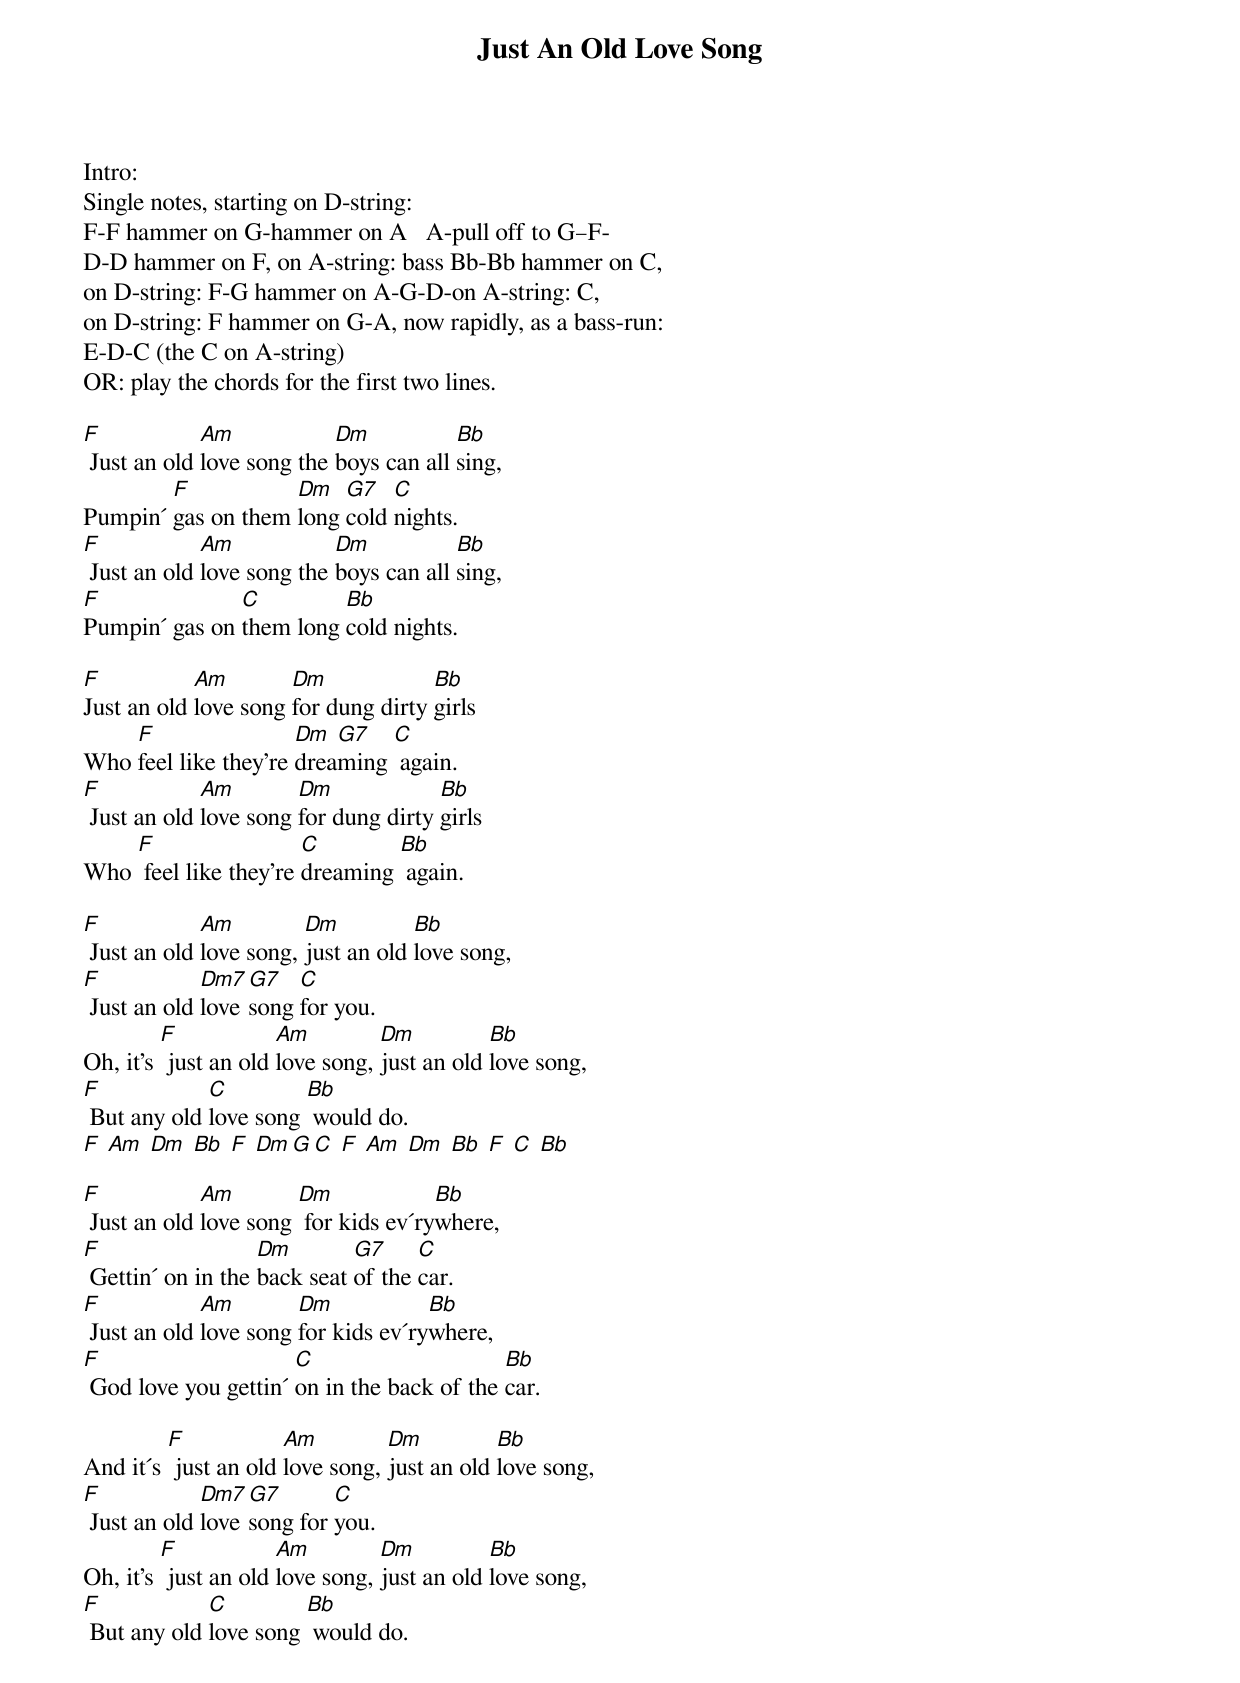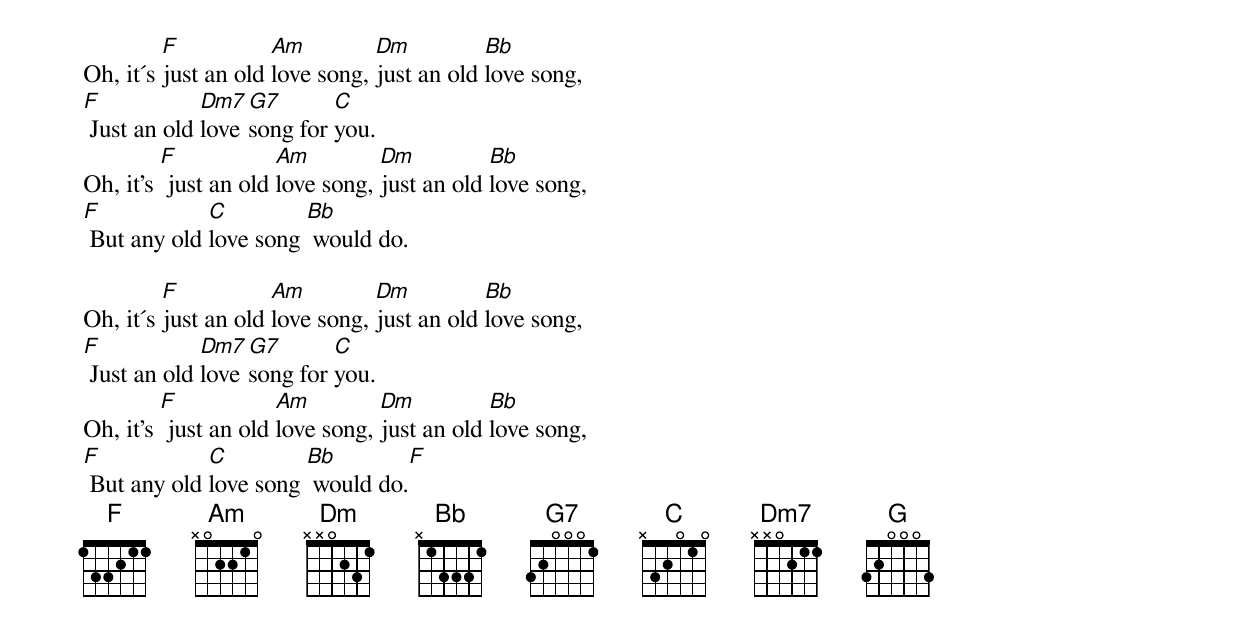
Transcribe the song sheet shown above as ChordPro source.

{title: Just An Old Love Song}
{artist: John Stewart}
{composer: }
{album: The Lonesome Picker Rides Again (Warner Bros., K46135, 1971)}

Intro:
Single notes, starting on D-string:
F-F hammer on G-hammer on A   A-pull off to G–F-
D-D hammer on F, on A-string: bass Bb-Bb hammer on C,
on D-string: F-G hammer on A-G-D-on A-string: C,
on D-string: F hammer on G-A, now rapidly, as a bass-run:
E-D-C (the C on A-string)
OR: play the chords for the first two lines.

[F] Just an old [Am]love song the [Dm]boys can all [Bb]sing,
Pumpin´ [F]gas on them [Dm]long [G7]cold [C]nights.
[F] Just an old [Am]love song the [Dm]boys can all [Bb]sing,
[F]Pumpin´ gas on [C]them long [Bb]cold nights.

[F]Just an old [Am]love song [Dm]for dung dirty [Bb]girls
Who [F]feel like they're [Dm]drea[G7]ming [C] again.
[F] Just an old [Am]love song [Dm]for dung dirty [Bb]girls
Who [F] feel like they're [C]dreaming [Bb] again.

[F] Just an old [Am]love song, [Dm]just an old [Bb]love song,
[F] Just an old [Dm7]love [G7]song [C]for you.
Oh, it's [F] just an old [Am]love song, [Dm]just an old [Bb]love song,
[F] But any old [C]love song [Bb] would do.
[F] [Am] [Dm] [Bb] [F] [Dm][G][C] [F] [Am] [Dm] [Bb] [F] [C] [Bb]

[F] Just an old [Am]love song [Dm] for kids ev´ry[Bb]where,
[F] Gettin´ on in the [Dm]back seat [G7]of the [C]car.
[F] Just an old [Am]love song [Dm]for kids ev´ry[Bb]where,
[F] God love you gettin´ [C]on in the back of the [Bb]car.

And it´s [F] just an old [Am]love song, [Dm]just an old [Bb]love song,
[F] Just an old [Dm7]love [G7]song for [C]you.
Oh, it's [F] just an old [Am]love song, [Dm]just an old [Bb]love song,
[F] But any old [C]love song [Bb] would do.

Oh, it´s [F]just an old [Am]love song, [Dm]just an old [Bb]love song,
[F] Just an old [Dm7]love [G7]song for [C]you.
Oh, it's [F] just an old [Am]love song, [Dm]just an old [Bb]love song,
[F] But any old [C]love song [Bb] would do.

Oh, it´s [F]just an old [Am]love song, [Dm]just an old [Bb]love song,
[F] Just an old [Dm7]love [G7]song for [C]you.
Oh, it's [F] just an old [Am]love song, [Dm]just an old [Bb]love song,
[F] But any old [C]love song [Bb] would do.[F]
